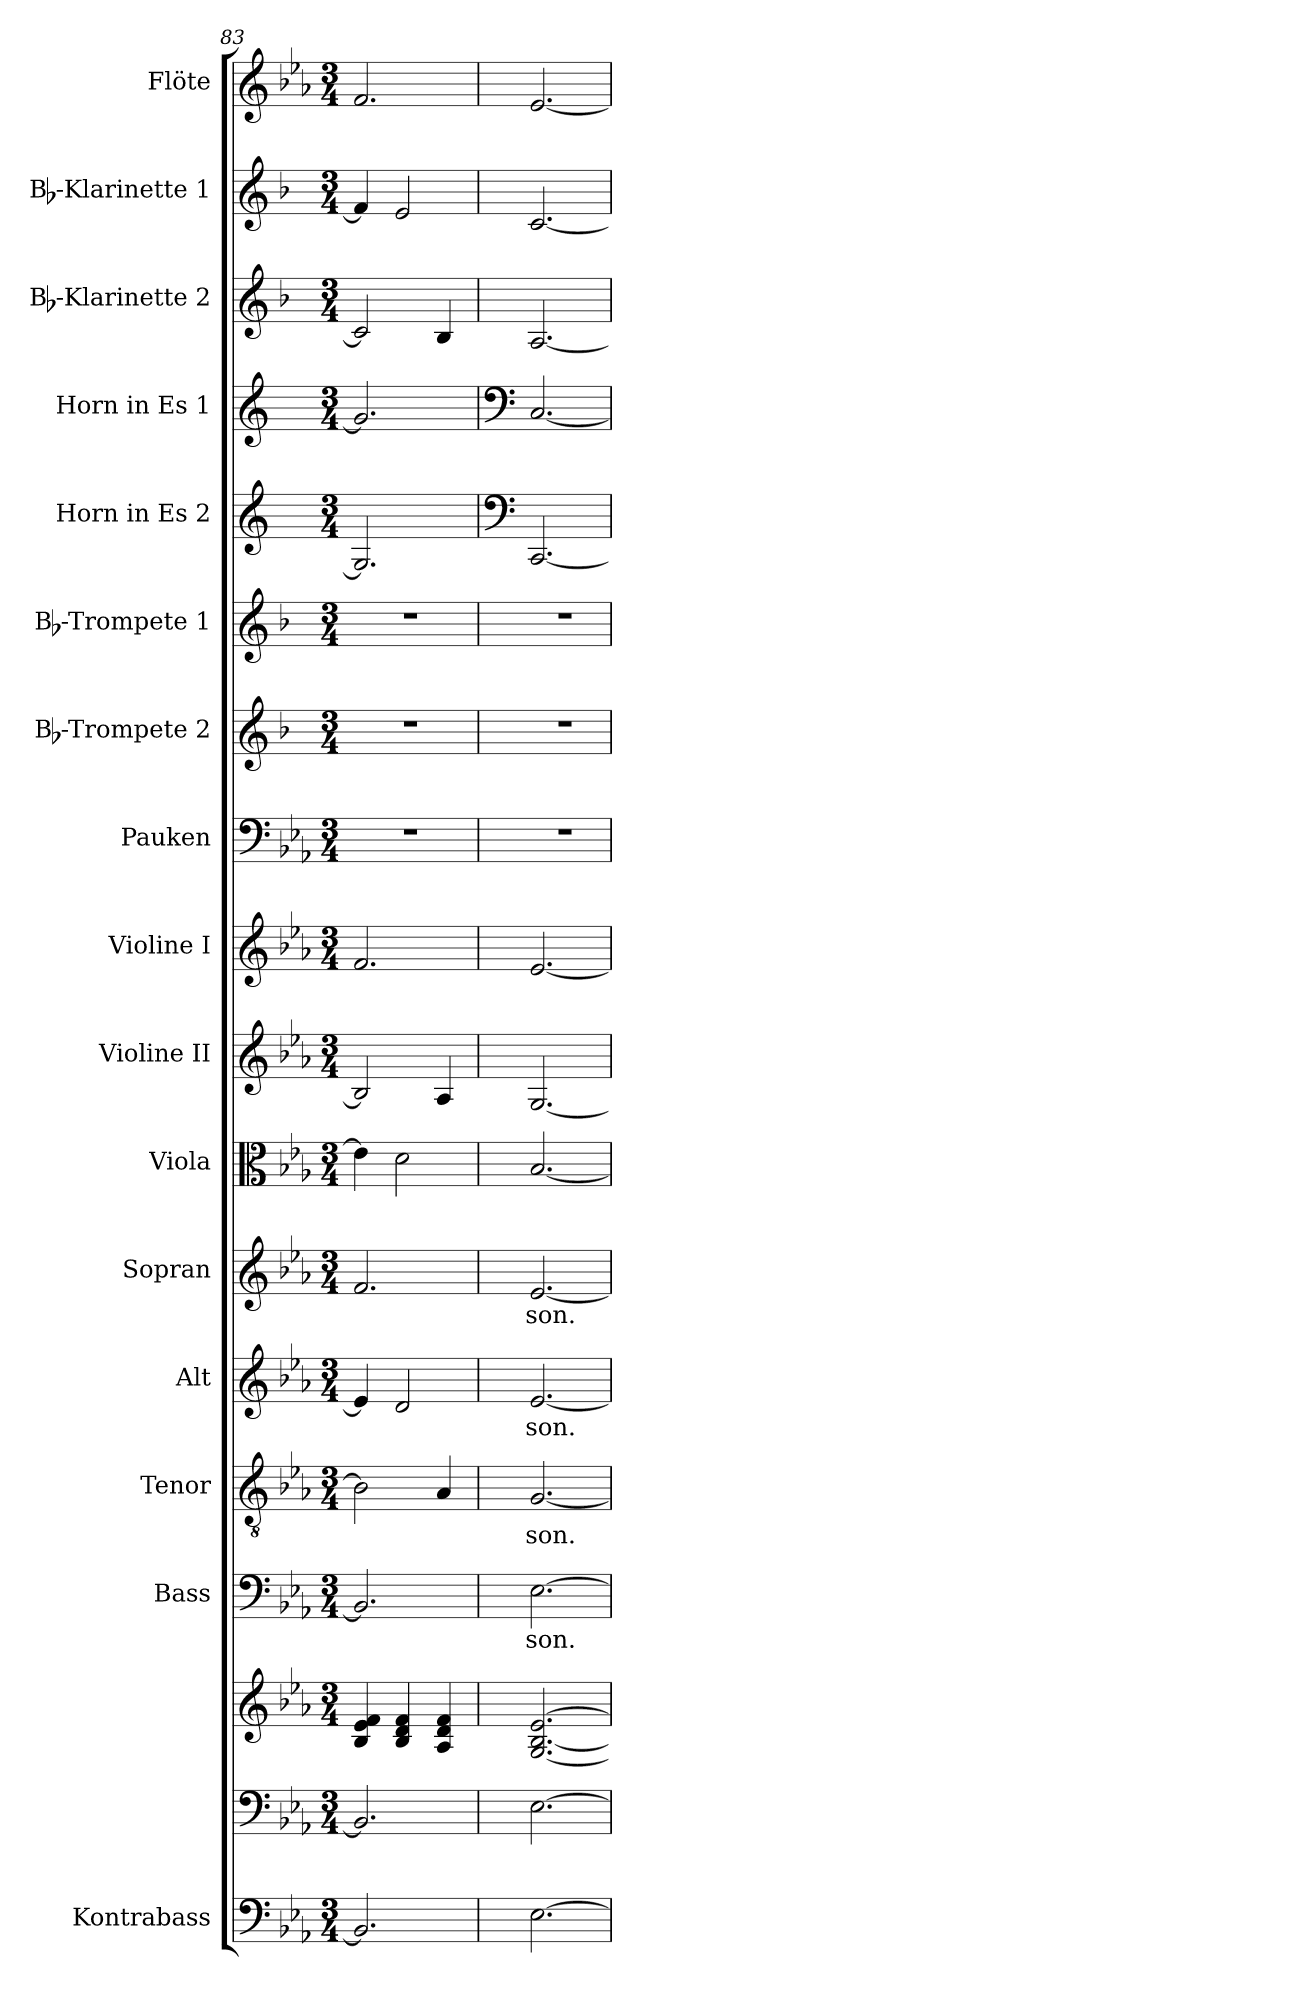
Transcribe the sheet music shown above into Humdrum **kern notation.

**kern	**kern	**kern	**kern	**text	**kern	**text	**kern	**text	**kern	**text	**kern	**kern	**kern	**kern	**kern	**kern	**kern	**kern	**kern	**kern	**kern
*part17	*part16	*part16	*part15	*part15	*part14	*part14	*part13	*part13	*part12	*part12	*part11	*part10	*part9	*part8	*part7	*part6	*part5	*part4	*part3	*part2	*part1
*staff18	*staff17	*staff16	*staff15	*staff15	*staff14	*staff14	*staff13	*staff13	*staff12	*staff12	*staff11	*staff10	*staff9	*staff8	*staff7	*staff6	*staff5	*staff4	*staff3	*staff2	*staff1
*I"Kontrabass	*	*	*I"Bass	*	*I"Tenor	*	*I"Alt	*	*I"Sopran	*	*I"Viola	*I"Violine II	*I"Violine I	*I"Pauken	*I"Bb-Trompete 2	*I"Bb-Trompete 1	*I"Horn in Es 2	*I"Horn in Es 1	*I"Bb-Klarinette 2	*I"Bb-Klarinette 1	*I"Flöte
*I'Kb.	*	*	*I'B.	*	*I'T.	*	*I'A.	*	*I'S.	*	*I'Vla.	*I'Vl. II	*I'Vl. I	*I'Pk.	*I'Bb Trp. 2	*I'Bb Trp. 1	*	*	*I'Bb Kl. 2	*I'Bb Kl. 1	*I'Fl.
*clefF4	*clefF4	*clefG2	*clefF4	*	*clefGv2	*	*clefG2	*	*clefG2	*	*clefC3	*clefG2	*clefG2	*clefF4	*clefG2	*clefG2	*clefG2	*clefG2	*clefG2	*clefG2	*clefG2
*ITrd7c12	*	*	*	*	*	*	*	*	*	*	*	*	*	*	*ITrd1c2	*ITrd1c2	*ITrd5c9	*ITrd5c9	*ITrd1c2	*ITrd1c2	*
*k[b-e-a-]	*k[b-e-a-]	*k[b-e-a-]	*k[b-e-a-]	*	*k[b-e-a-]	*	*k[b-e-a-]	*	*k[b-e-a-]	*	*k[b-e-a-]	*k[b-e-a-]	*k[b-e-a-]	*k[b-e-a-]	*k[b-e-a-]	*k[b-e-a-]	*k[b-e-a-]	*k[b-e-a-]	*k[b-e-a-]	*k[b-e-a-]	*k[b-e-a-]
*E-:	*E-:	*E-:	*E-:	*	*E-:	*	*E-:	*	*E-:	*	*E-:	*E-:	*E-:	*E-:	*E-:	*E-:	*E-:	*E-:	*E-:	*E-:	*E-:
*M3/4	*M3/4	*M3/4	*M3/4	*	*M3/4	*	*M3/4	*	*M3/4	*	*M3/4	*M3/4	*M3/4	*M3/4	*M3/4	*M3/4	*M3/4	*M3/4	*M3/4	*M3/4	*M3/4
=83	=83	=83	=83	=83	=83	=83	=83	=83	=83	=83	=83	=83	=83	=83	=83	=83	=83	=83	=83	=83	=83
2.BBB-/]	2.BB-/]	4B-/ 4e-/ 4f/	2.BB-/]	.	2B-\]	.	4e-/]	.	2.f/	.	4e-\]	2B-/]	2.f/	2.r	2.r	2.r	2.BB-/]	2.B-/]	2B-/]	4e-/]	2.f/
.	.	4B-/ 4d/ 4f/	.	.	.	.	2d/	.	.	.	2d\	.	.	.	.	.	.	.	.	2d/	.
.	.	4A-/ 4d/ 4f/	.	.	4A-/	.	.	.	.	.	.	4A-/	.	.	.	.	.	.	4A-/	.	.
=84	=84	=84	=84	=84	=84	=84	=84	=84	=84	=84	=84	=84	=84	=84	=84	=84	=84	=84	=84	=84	=84
*	*	*	*	*	*	*	*	*	*	*	*	*	*	*	*	*	*clefF4	*clefF4	*	*	*
!	!	!	!	!LO:LY:b	!	!LO:LY:b	!	!LO:LY:b	!	!LO:LY:b	!	!	!	!	!	!	!	!	!	!	!
[2.EE-\	[2.E-\	[2.G/ [2.B-/ [2.e-/	[2.E-\	-son.	[2.G/	-son.	[2.e-/	-son.	[2.e-/	-son.	[2.B-/	[2.G/	[2.e-/	2.r	2.r	2.r	[2.EEE-/	[2.EE-/	[2.G/	[2.B-/	[2.e-/
=	=	=	=	=	=	=	=	=	=	=	=	=	=	=	=	=	=	=	=	=	=
*-	*-	*-	*-	*-	*-	*-	*-	*-	*-	*-	*-	*-	*-	*-	*-	*-	*-	*-	*-	*-	*-
